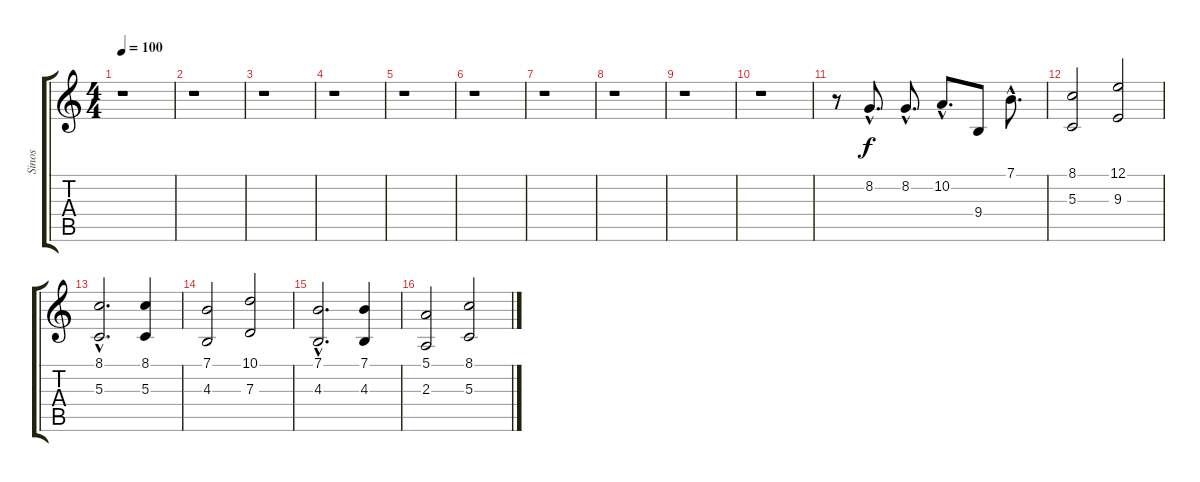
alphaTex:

\track ("Sinos" "Sinos") {instrument tubularbells}
\staff {score tabs}
\tuning (E4 B3 G3 D3 A2 E2) {hide}
\ts (4 4)
\tempo 100
\clef g2
\ks c
r.1{dy f} |
r.1 |
r.1 |
\ks aminor
r.1 |
r.1 |
\ks c
r.1 |
r.1 |
r.1 |
r.1 |
r.1 |
r.8 8.2{hac}.8{d} 8.2{hac}.8{d} 10.2{hac}.8{d} 9.4.8 7.1{hac}.8{d} |
(8.1 5.3).2 (12.1 9.3).2 |
(8.1{hac} 5.3{hac}).2{d} (8.1 5.3).4 |
(7.1 4.3).2 (10.1 7.3).2 |
(7.1{hac} 4.3{hac}).2{d} (7.1 4.3).4 |
(5.1 2.3).2 (8.1 5.3).2
